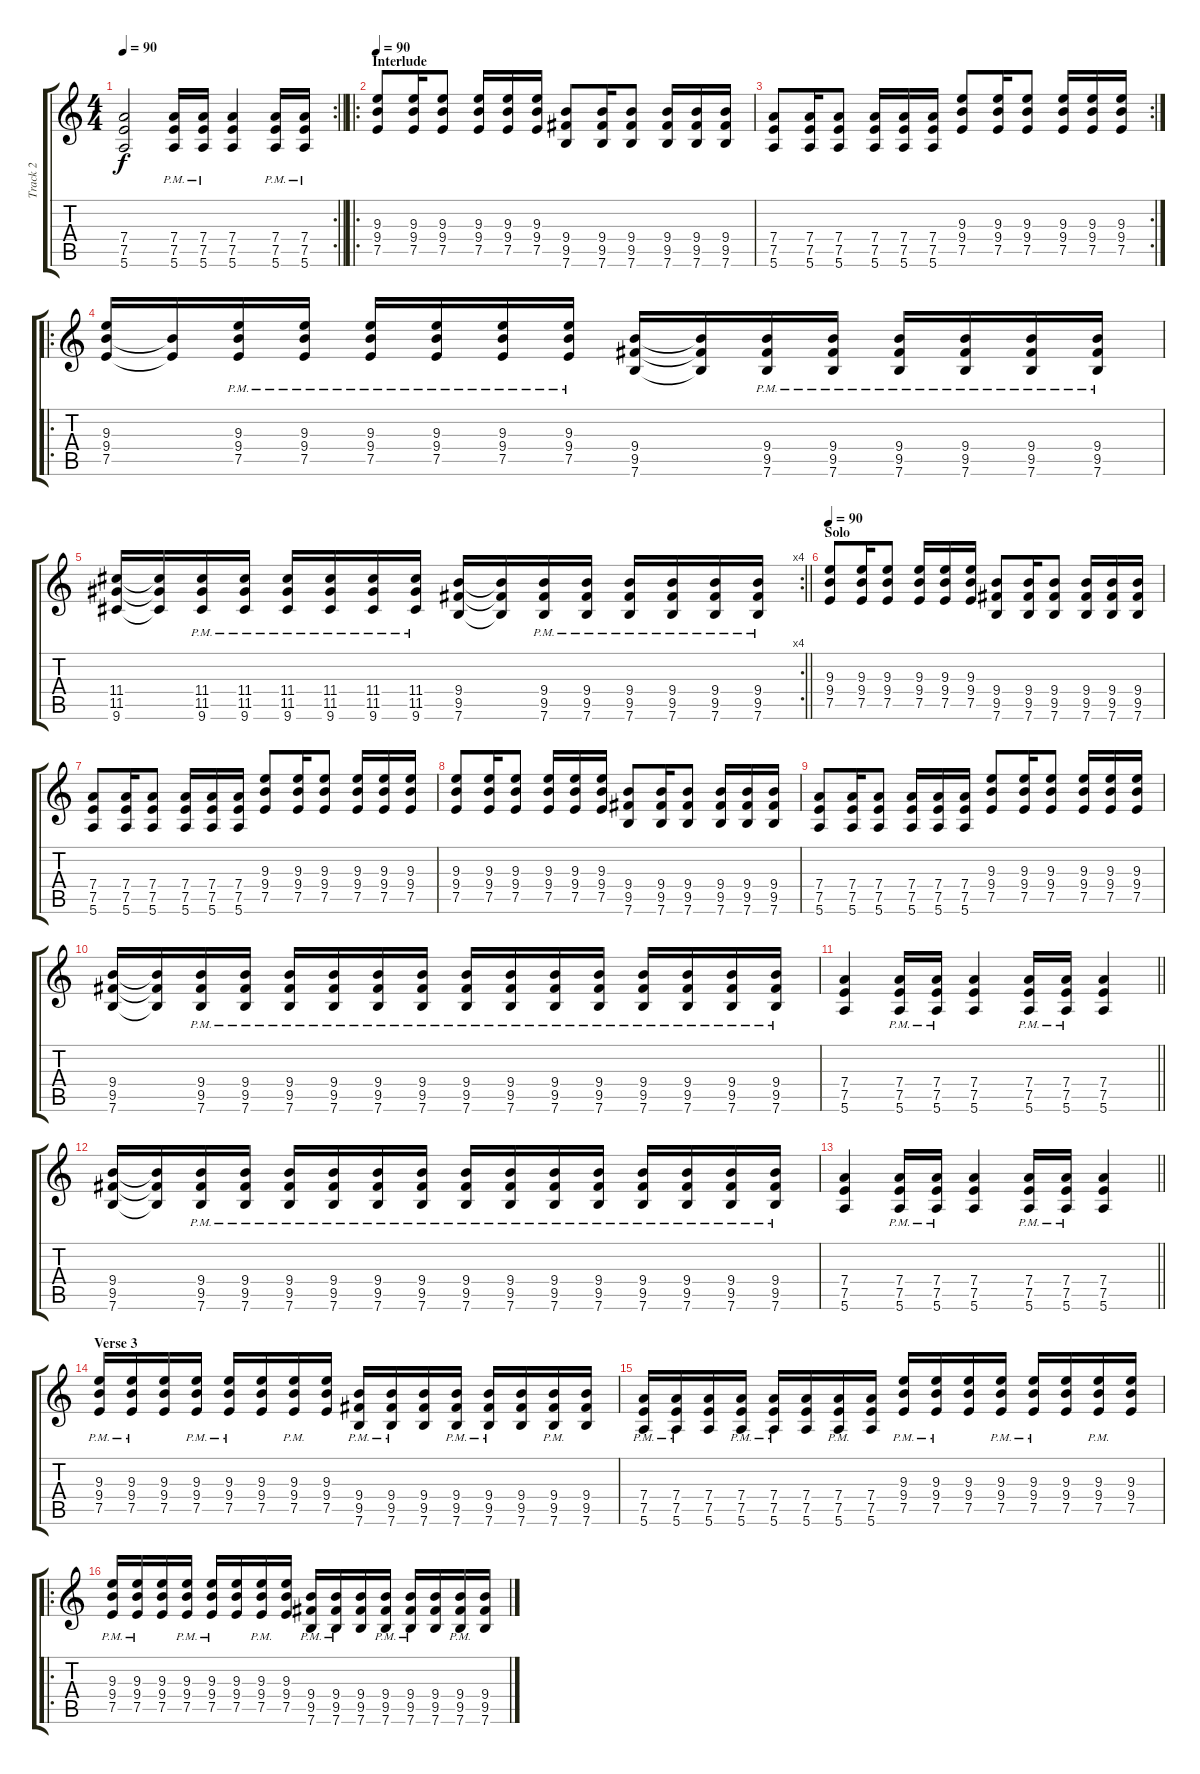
\track ("Track 2" "Track 2") {instrument distortionguitar}
\staff {score tabs}
\tuning (E4 B3 G3 D3 A2 E2) {hide}
\rc 2
\ts (4 4)
\tempo 90
\clef g2
\barLineRight lightlight
\ks c
(7.4 7.5 5.6).2{dy f} (7.4{pm} 7.5{pm} 5.6{pm}).16 (7.4{pm} 7.5{pm} 5.6{pm}).16 (7.4 7.5 5.6).4 (7.4{pm} 7.5{pm} 5.6{pm}).16 (7.4{pm} 7.5{pm} 5.6{pm}).16 |
\ro
\section ("" "Interlude")
\tempo 90
(9.3 9.4 7.5).8{volume 10 instrument distortionguitar} (9.3 9.4 7.5).16 (9.3 9.4 7.5).8 (9.3 9.4 7.5).16 (9.3 9.4 7.5).16 (9.3 9.4 7.5).16 (9.4 9.5 7.6).8 (9.4 9.5 7.6).16 (9.4 9.5 7.6).8 (9.4 9.5 7.6).16 (9.4 9.5 7.6).16 (9.4 9.5 7.6).16 |
\rc 2
(7.4 7.5 5.6).8 (7.4 7.5 5.6).16 (7.4 7.5 5.6).8 (7.4 7.5 5.6).16 (7.4 7.5 5.6).16 (7.4 7.5 5.6).16 (9.3 9.4 7.5).8 (9.3 9.4 7.5).16 (9.3 9.4 7.5).8 (9.3 9.4 7.5).16 (9.3 9.4 7.5).16 (9.3 9.4 7.5).16 |
\ro
(9.3 9.4 7.5).16 (9.4{t} 7.5{t}).16 (9.3{pm} 9.4{pm} 7.5{pm}).16 (9.3{pm} 9.4{pm} 7.5{pm}).16 (9.3{pm} 9.4{pm} 7.5{pm}).16 (9.3{pm} 9.4{pm} 7.5{pm}).16 (9.3{pm} 9.4{pm} 7.5{pm}).16 (9.3{pm} 9.4{pm} 7.5{pm}).16 (9.4 9.5 7.6).16 (9.4{t} 9.5{t} 7.6{t}).16 (9.4{pm} 9.5{pm} 7.6{pm}).16 (9.4{pm} 9.5{pm} 7.6{pm}).16 (9.4{pm} 9.5{pm} 7.6{pm}).16 (9.4{pm} 9.5{pm} 7.6{pm}).16 (9.4{pm} 9.5{pm} 7.6{pm}).16 (9.4{pm} 9.5{pm} 7.6{pm}).16 |
\rc 4
\barLineRight lightlight
(11.4 11.5 9.6).16 (11.4{t} 11.5{t} 9.6{t}).16 (11.4{pm} 11.5{pm} 9.6{pm}).16 (11.4{pm} 11.5{pm} 9.6{pm}).16 (11.4{pm} 11.5{pm} 9.6{pm}).16 (11.4{pm} 11.5{pm} 9.6{pm}).16 (11.4{pm} 11.5{pm} 9.6{pm}).16 (11.4{pm} 11.5{pm} 9.6{pm}).16 (9.4 9.5 7.6).16 (9.4{t} 9.5{t} 7.6{t}).16 (9.4{pm} 9.5{pm} 7.6{pm}).16 (9.4{pm} 9.5{pm} 7.6{pm}).16 (9.4{pm} 9.5{pm} 7.6{pm}).16 (9.4{pm} 9.5{pm} 7.6{pm}).16 (9.4{pm} 9.5{pm} 7.6{pm}).16 (9.4{pm} 9.5{pm} 7.6{pm}).16 |
\section ("" "Solo")
\tempo 90
(9.3 9.4 7.5).8{volume 10 instrument distortionguitar} (9.3 9.4 7.5).16 (9.3 9.4 7.5).8 (9.3 9.4 7.5).16 (9.3 9.4 7.5).16 (9.3 9.4 7.5).16 (9.4 9.5 7.6).8 (9.4 9.5 7.6).16 (9.4 9.5 7.6).8 (9.4 9.5 7.6).16 (9.4 9.5 7.6).16 (9.4 9.5 7.6).16 |
(7.4 7.5 5.6).8 (7.4 7.5 5.6).16 (7.4 7.5 5.6).8 (7.4 7.5 5.6).16 (7.4 7.5 5.6).16 (7.4 7.5 5.6).16 (9.3 9.4 7.5).8 (9.3 9.4 7.5).16 (9.3 9.4 7.5).8 (9.3 9.4 7.5).16 (9.3 9.4 7.5).16 (9.3 9.4 7.5).16 |
(9.3 9.4 7.5).8 (9.3 9.4 7.5).16 (9.3 9.4 7.5).8 (9.3 9.4 7.5).16 (9.3 9.4 7.5).16 (9.3 9.4 7.5).16 (9.4 9.5 7.6).8 (9.4 9.5 7.6).16 (9.4 9.5 7.6).8 (9.4 9.5 7.6).16 (9.4 9.5 7.6).16 (9.4 9.5 7.6).16 |
(7.4 7.5 5.6).8 (7.4 7.5 5.6).16 (7.4 7.5 5.6).8 (7.4 7.5 5.6).16 (7.4 7.5 5.6).16 (7.4 7.5 5.6).16 (9.3 9.4 7.5).8 (9.3 9.4 7.5).16 (9.3 9.4 7.5).8 (9.3 9.4 7.5).16 (9.3 9.4 7.5).16 (9.3 9.4 7.5).16 |
(9.4 9.5 7.6).16 (9.4{t} 9.5{t} 7.6{t}).16 (9.4{pm} 9.5{pm} 7.6{pm}).16 (9.4{pm} 9.5{pm} 7.6{pm}).16 (9.4{pm} 9.5{pm} 7.6{pm}).16 (9.4{pm} 9.5{pm} 7.6{pm}).16 (9.4{pm} 9.5{pm} 7.6{pm}).16 (9.4{pm} 9.5{pm} 7.6{pm}).16 (9.4{pm} 9.5{pm} 7.6{pm}).16 (9.4{pm} 9.5{pm} 7.6{pm}).16 (9.4{pm} 9.5{pm} 7.6{pm}).16 (9.4{pm} 9.5{pm} 7.6{pm}).16 (9.4{pm} 9.5{pm} 7.6{pm}).16 (9.4{pm} 9.5{pm} 7.6{pm}).16 (9.4{pm} 9.5{pm} 7.6{pm}).16 (9.4{pm} 9.5{pm} 7.6{pm}).16 |
\barLineRight lightlight
(7.4 7.5 5.6).4 (7.4{pm} 7.5{pm} 5.6{pm}).16 (7.4{pm} 7.5{pm} 5.6{pm}).16 (7.4 7.5 5.6).4 (7.4{pm} 7.5{pm} 5.6{pm}).16 (7.4{pm} 7.5{pm} 5.6{pm}).16 (7.4 7.5 5.6).4 |
(9.4 9.5 7.6).16 (9.4{t} 9.5{t} 7.6{t}).16 (9.4{pm} 9.5{pm} 7.6{pm}).16 (9.4{pm} 9.5{pm} 7.6{pm}).16 (9.4{pm} 9.5{pm} 7.6{pm}).16 (9.4{pm} 9.5{pm} 7.6{pm}).16 (9.4{pm} 9.5{pm} 7.6{pm}).16 (9.4{pm} 9.5{pm} 7.6{pm}).16 (9.4{pm} 9.5{pm} 7.6{pm}).16 (9.4{pm} 9.5{pm} 7.6{pm}).16 (9.4{pm} 9.5{pm} 7.6{pm}).16 (9.4{pm} 9.5{pm} 7.6{pm}).16 (9.4{pm} 9.5{pm} 7.6{pm}).16 (9.4{pm} 9.5{pm} 7.6{pm}).16 (9.4{pm} 9.5{pm} 7.6{pm}).16 (9.4{pm} 9.5{pm} 7.6{pm}).16 |
\barLineRight lightlight
(7.4 7.5 5.6).4 (7.4{pm} 7.5{pm} 5.6{pm}).16 (7.4{pm} 7.5{pm} 5.6{pm}).16 (7.4 7.5 5.6).4 (7.4{pm} 7.5{pm} 5.6{pm}).16 (7.4{pm} 7.5{pm} 5.6{pm}).16 (7.4 7.5 5.6).4 |
\section ("" "Verse 3")
(9.3{pm} 9.4{pm} 7.5{pm}).16 (9.3{pm} 9.4{pm} 7.5{pm}).16 (9.3 9.4 7.5).16 (9.3{pm} 9.4{pm} 7.5{pm}).16 (9.3{pm} 9.4{pm} 7.5{pm}).16 (9.3 9.4 7.5).16 (9.3{pm} 9.4{pm} 7.5{pm}).16 (9.3 9.4 7.5).16 (9.4{pm} 9.5{pm} 7.6{pm}).16 (9.4{pm} 9.5{pm} 7.6{pm}).16 (9.4 9.5 7.6).16 (9.4{pm} 9.5{pm} 7.6{pm}).16 (9.4{pm} 9.5{pm} 7.6{pm}).16 (9.4 9.5 7.6).16 (9.4{pm} 9.5{pm} 7.6{pm}).16 (9.4 9.5 7.6).16 |
(7.4{pm} 7.5{pm} 5.6{pm}).16 (7.4{pm} 7.5{pm} 5.6{pm}).16 (7.4 7.5 5.6).16 (7.4{pm} 7.5{pm} 5.6{pm}).16 (7.4{pm} 7.5{pm} 5.6{pm}).16 (7.4 7.5 5.6).16 (7.4{pm} 7.5{pm} 5.6{pm}).16 (7.4 7.5 5.6).16 (9.3{pm} 9.4{pm} 7.5{pm}).16 (9.3{pm} 9.4{pm} 7.5{pm}).16 (9.3 9.4 7.5).16 (9.3{pm} 9.4{pm} 7.5{pm}).16 (9.3{pm} 9.4{pm} 7.5{pm}).16 (9.3 9.4 7.5).16 (9.3{pm} 9.4{pm} 7.5{pm}).16 (9.3 9.4 7.5).16 |
\ro
(9.3{pm} 9.4{pm} 7.5{pm}).16 (9.3{pm} 9.4{pm} 7.5{pm}).16 (9.3 9.4 7.5).16 (9.3{pm} 9.4{pm} 7.5{pm}).16 (9.3{pm} 9.4{pm} 7.5{pm}).16 (9.3 9.4 7.5).16 (9.3{pm} 9.4{pm} 7.5{pm}).16 (9.3 9.4 7.5).16 (9.4{pm} 9.5{pm} 7.6{pm}).16 (9.4{pm} 9.5{pm} 7.6{pm}).16 (9.4 9.5 7.6).16 (9.4{pm} 9.5{pm} 7.6{pm}).16 (9.4{pm} 9.5{pm} 7.6{pm}).16 (9.4 9.5 7.6).16 (9.4{pm} 9.5{pm} 7.6{pm}).16 (9.4 9.5 7.6).16
